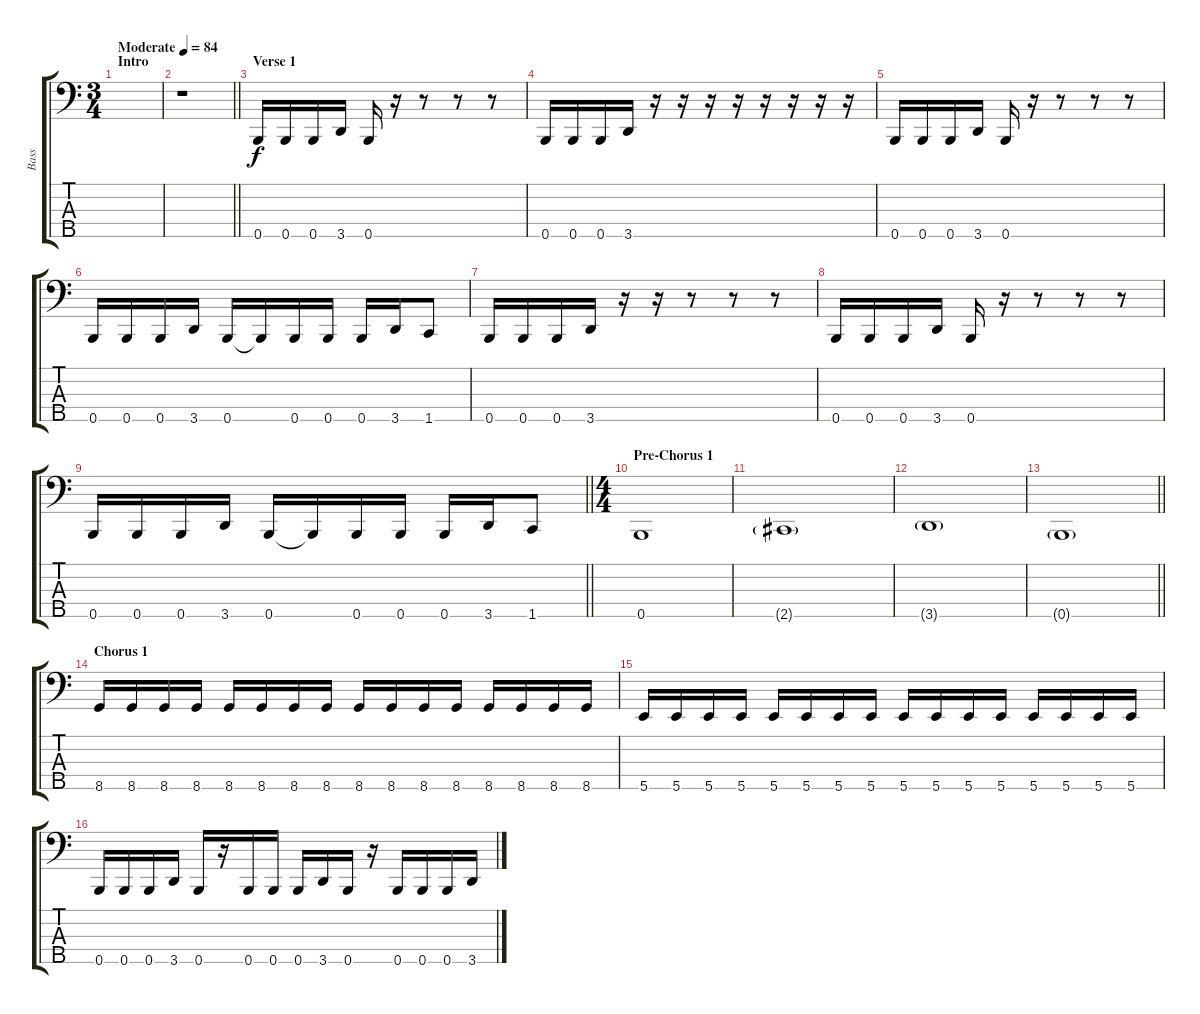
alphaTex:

\track ("Bass" "Bass") {instrument electricbasspick}
\staff {score tabs}
\tuning (G2 D2 A1 E1 B0) {hide}
\ts (3 4)
\section ("" "Intro")
\tempo (84 "Moderate")
\clef f4
\ks c
|
\barLineRight lightlight
r.1 |
\section ("" "Verse 1")
0.5.16 0.5.16 0.5.16 3.5.16 0.5.16 r.16 r.8 r.8 r.8 |
0.5.16 0.5.16 0.5.16 3.5.16 r.16 r.16 r.16 r.16 r.16 r.16 r.16 r.16 |
0.5.16 0.5.16 0.5.16 3.5.16 0.5.16 r.16 r.8 r.8 r.8 |
0.5.16 0.5.16 0.5.16 3.5.16 0.5.16 0.5{t}.16 0.5.16 0.5.16 0.5.16 3.5.16 1.5.8 |
0.5.16 0.5.16 0.5.16 3.5.16 r.16 r.16 r.8 r.8 r.8 |
0.5.16 0.5.16 0.5.16 3.5.16 0.5.16 r.16 r.8 r.8 r.8 |
\barLineRight lightlight
0.5.16 0.5.16 0.5.16 3.5.16 0.5.16 0.5{t}.16 0.5.16 0.5.16 0.5.16 3.5.16 1.5.8 |
\ts (4 4)
\section ("" "Pre-Chorus 1")
0.5.1 |
2.5{g}.1 |
3.5{g}.1 |
\barLineRight lightlight
0.5{g}.1 |
\section ("" "Chorus 1")
8.5.16 8.5.16 8.5.16 8.5.16 8.5.16 8.5.16 8.5.16 8.5.16 8.5.16 8.5.16 8.5.16 8.5.16 8.5.16 8.5.16 8.5.16 8.5.16 |
5.5.16 5.5.16 5.5.16 5.5.16 5.5.16 5.5.16 5.5.16 5.5.16 5.5.16 5.5.16 5.5.16 5.5.16 5.5.16 5.5.16 5.5.16 5.5.16 |
0.5.16 0.5.16 0.5.16 3.5.16 0.5.16 r.16 0.5.16 0.5.16 0.5.16 3.5.16 0.5.16 r.16 0.5.16 0.5.16 0.5.16 3.5.16
